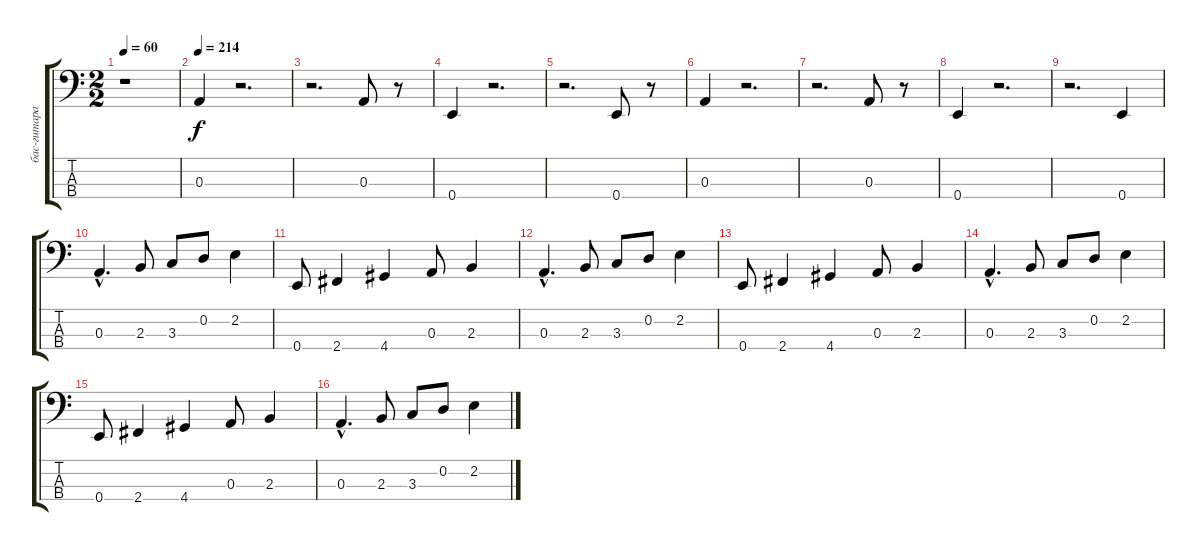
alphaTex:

\track ("бас-гитара" "бас-гитара") {instrument electricbasspick}
\staff {score tabs}
\tuning (G2 D2 A1 E1) {hide}
\ts (2 2)
\tempo 60
\clef f4
\ks c
r.1{dy f} |
\tempo 214
0.3.4 r.2{d} |
r.2{d} 0.3.8 r.8 |
0.4.4 r.2{d} |
r.2{d} 0.4.8 r.8 |
0.3.4 r.2{d} |
r.2{d} 0.3.8 r.8 |
0.4.4 r.2{d} |
r.2{d} 0.4.4 |
0.3{hac}.4{d} 2.3.8 3.3.8 0.2.8 2.2.4 |
0.4.8 2.4.4 4.4.4 0.3.8 2.3.4 |
0.3{hac}.4{d} 2.3.8 3.3.8 0.2.8 2.2.4 |
0.4.8 2.4.4 4.4.4 0.3.8 2.3.4 |
0.3{hac}.4{d} 2.3.8 3.3.8 0.2.8 2.2.4 |
0.4.8 2.4.4 4.4.4 0.3.8 2.3.4 |
0.3{hac}.4{d} 2.3.8 3.3.8 0.2.8 2.2.4
